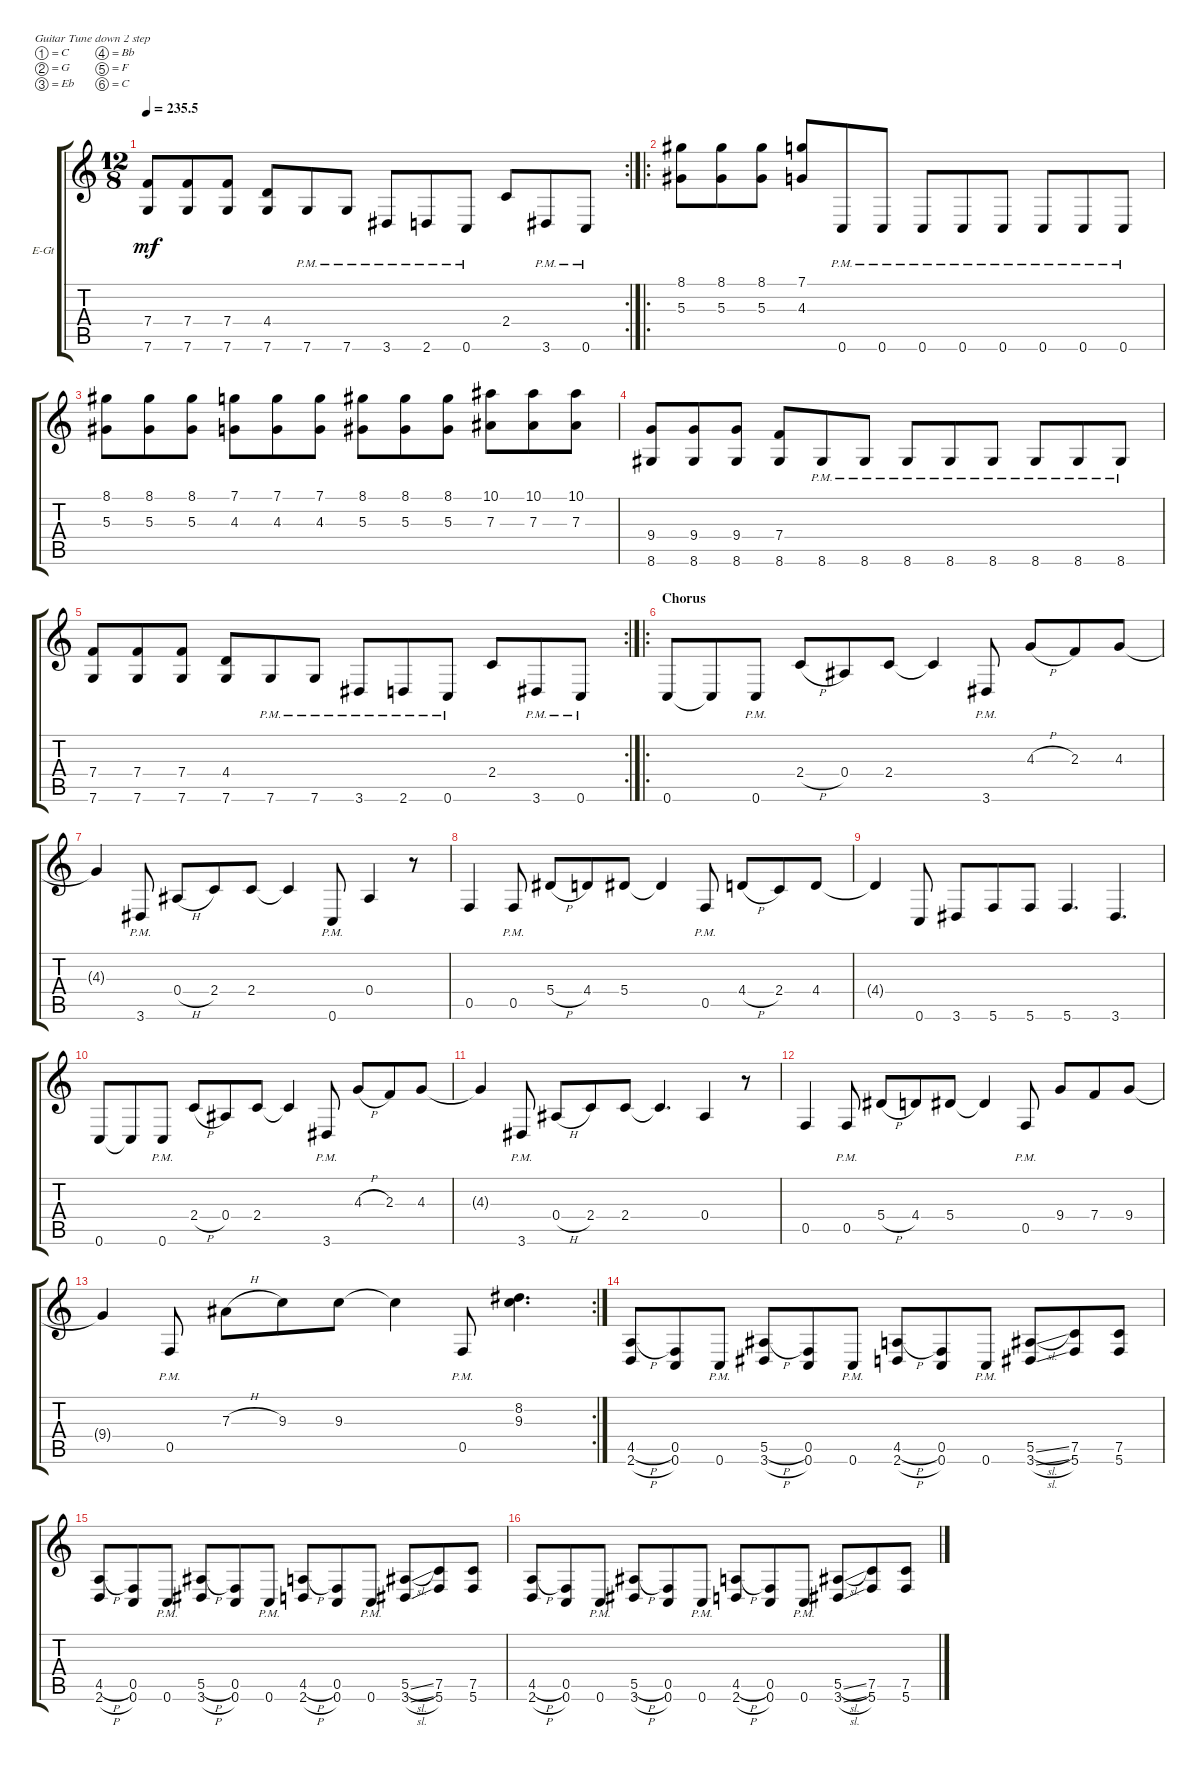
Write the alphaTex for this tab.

\bracketExtendMode groupsimilarinstruments
\firstSystemTrackNameOrientation horizontal
\otherSystemsTrackNameOrientation horizontal
\track ("Electric Guitar 1" "E-Gt") {instrument distortionguitar}
\staff {score tabs}
\tuning (C4 G3 Eb3 Bb2 F2 C2)
\rc 2
\ts (12 8)
\tempo
235.5
\accidentals auto
\clef g2
\ottava regular
\simile none
\ks c
(7.6 7.4).8{dy mf} (7.4 7.6).8 (7.4 7.6).8 (4.4 7.6).8 7.6{pm}.8 7.6{pm}.8 3.6{pm}.8 2.6{pm}.8 0.6{pm}.8 2.4.8 3.6{pm}.8 0.6{pm}.8 |
\ro
(5.3 8.1).8 (5.3 8.1).8 (5.3 8.1).8 (4.3 7.1).8 0.6{pm}.8 0.6{pm}.8 0.6{pm}.8 0.6{pm}.8 0.6{pm}.8 0.6{pm}.8 0.6{pm}.8 0.6{pm}.8 |
(5.3 8.1).8 (5.3 8.1).8 (5.3 8.1).8 (4.3 7.1).8 (4.3 7.1).8 (4.3 7.1).8 (5.3 8.1).8 (5.3 8.1).8 (5.3 8.1).8 (7.3 10.1).8 (7.3 10.1).8 (7.3 10.1).8 |
(9.4 8.6).8 (9.4 8.6).8 (9.4 8.6).8 (7.4 8.6).8 8.6{pm}.8 8.6{pm}.8 8.6{pm}.8 8.6{pm}.8 8.6{pm}.8 8.6{pm}.8 8.6{pm}.8 8.6{pm}.8 |
\rc 2
(7.6 7.4).8 (7.4 7.6).8 (7.4 7.6).8 (4.4 7.6).8 7.6{pm}.8 7.6{pm}.8 3.6{pm}.8 2.6{pm}.8 0.6{pm}.8 2.4.8 3.6{pm}.8 0.6{pm}.8 |
\ro
\section ("" "Chorus")
0.6.8 0.6{t}.8 0.6{pm}.8 2.4{h}.8 0.4.8 2.4.8 2.4{t}.4 3.6{pm}.8 4.3{h}.8 2.3.8 4.3.8 |
4.3{t}.4 3.6{pm}.8 0.4{h}.8 2.4.8 2.4.8 2.4{t}.4 0.6{pm}.8 0.4.4 r.8 |
0.5.4 0.5{pm}.8 5.4{h}.8 4.4.8 5.4.8 5.4{t}.4 0.5{pm}.8 4.4{h}.8 2.4.8 4.4.8 |
4.4{t}.4 0.6.8 3.6.8 5.6.8 5.6.8 5.6.4{d} 3.6.4{d} |
0.6.8 0.6{t}.8 0.6{pm}.8 2.4{h}.8 0.4.8 2.4.8 2.4{t}.4 3.6{pm}.8 4.3{h}.8 2.3.8 4.3.8 |
4.3{t}.4 3.6{pm}.8 0.4{h}.8 2.4.8 2.4.8 2.4{t}.4{d} 0.4.4 r.8 |
0.5.4 0.5{pm}.8 5.4{h}.8 4.4.8 5.4.8 5.4{t}.4 0.5{pm}.8 9.4.8 7.4.8 9.4.8 |
\rc 2
9.4{t}.4 0.5{pm}.8 7.3{h}.8 9.3.8 9.3.8 9.3{t}.4 0.5{pm}.8 (9.3 8.2).4{d} |
(2.6{h} 4.5{h}).8 (0.6 0.5).8 0.6{pm}.8 (3.6{h} 5.5{h}).8 (0.6 0.5).8 0.6{pm}.8 (2.6{h} 4.5{h}).8 (0.6 0.5).8 0.6{pm}.8 (3.6{sl} 5.5{sl}).8 (5.6 7.5).8 (5.6 7.5).8 |
(2.6{h} 4.5{h}).8 (0.6 0.5).8 0.6{pm}.8 (3.6{h} 5.5{h}).8 (0.6 0.5).8 0.6{pm}.8 (2.6{h} 4.5{h}).8 (0.6 0.5).8 0.6{pm}.8 (3.6{sl} 5.5{sl}).8 (5.6 7.5).8 (5.6 7.5).8 |
(2.6{h} 4.5{h}).8 (0.6 0.5).8 0.6{pm}.8 (3.6{h} 5.5{h}).8 (0.6 0.5).8 0.6{pm}.8 (2.6{h} 4.5{h}).8 (0.6 0.5).8 0.6{pm}.8 (3.6{sl} 5.5{sl}).8 (5.6 7.5).8 (5.6 7.5).8
